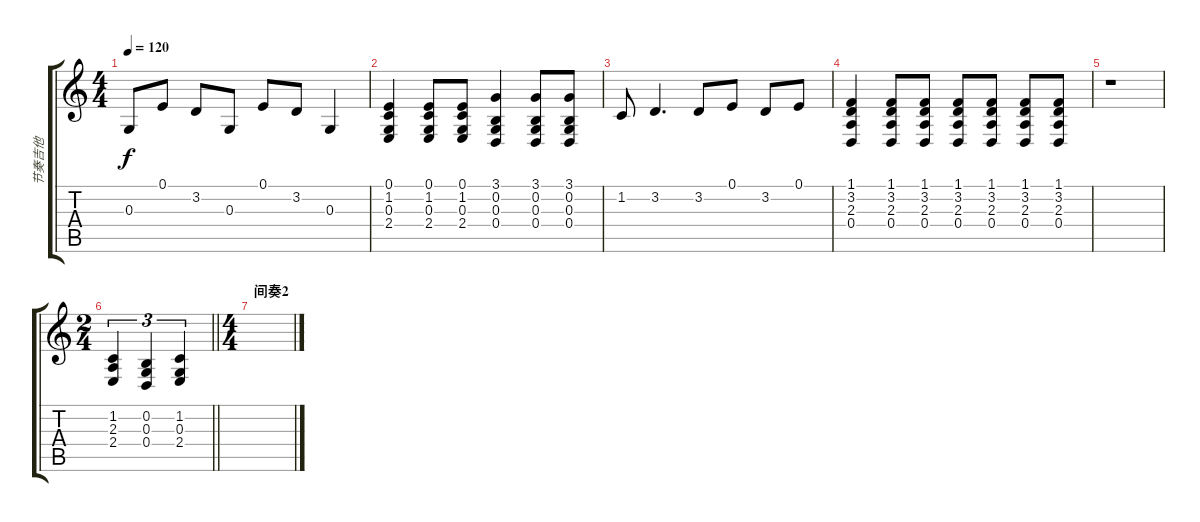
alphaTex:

\track ("节奏吉他" "节奏吉他") {instrument koto}
\staff {score tabs}
\tuning (E4 B3 G3 D3 A2 E2) {hide}
\ts (4 4)
\tempo 120
\clef g2
\ks c
0.3.8{dy f} 0.1.8 3.2.8 0.3.8 0.1.8 3.2.8 0.3.4 |
(0.1 1.2 0.3 2.4).4 (0.1 1.2 0.3 2.4).8 (0.1 1.2 0.3 2.4).8 (3.1 0.2 0.3 0.4).4 (3.1 0.2 0.3 0.4).8 (3.1 0.2 0.3 0.4).8 |
1.2.8 3.2.4{d} 3.2.8 0.1.8 3.2.8 0.1.8 |
(1.1 3.2 2.3 0.4).4 (1.1 3.2 2.3 0.4).8 (1.1 3.2 2.3 0.4).8 (1.1 3.2 2.3 0.4).8 (1.1 3.2 2.3 0.4).8 (1.1 3.2 2.3 0.4).8 (1.1 3.2 2.3 0.4).8 |
r.1 |
\ts (2 4)
\barLineRight lightlight
(1.2 2.3 2.4).4{tu (3 2)} (0.2 0.3 0.4).4{tu (3 2)} (1.2 0.3 2.4).4{tu (3 2)} |
\ts (4 4)
\section ("" "间奏2")
